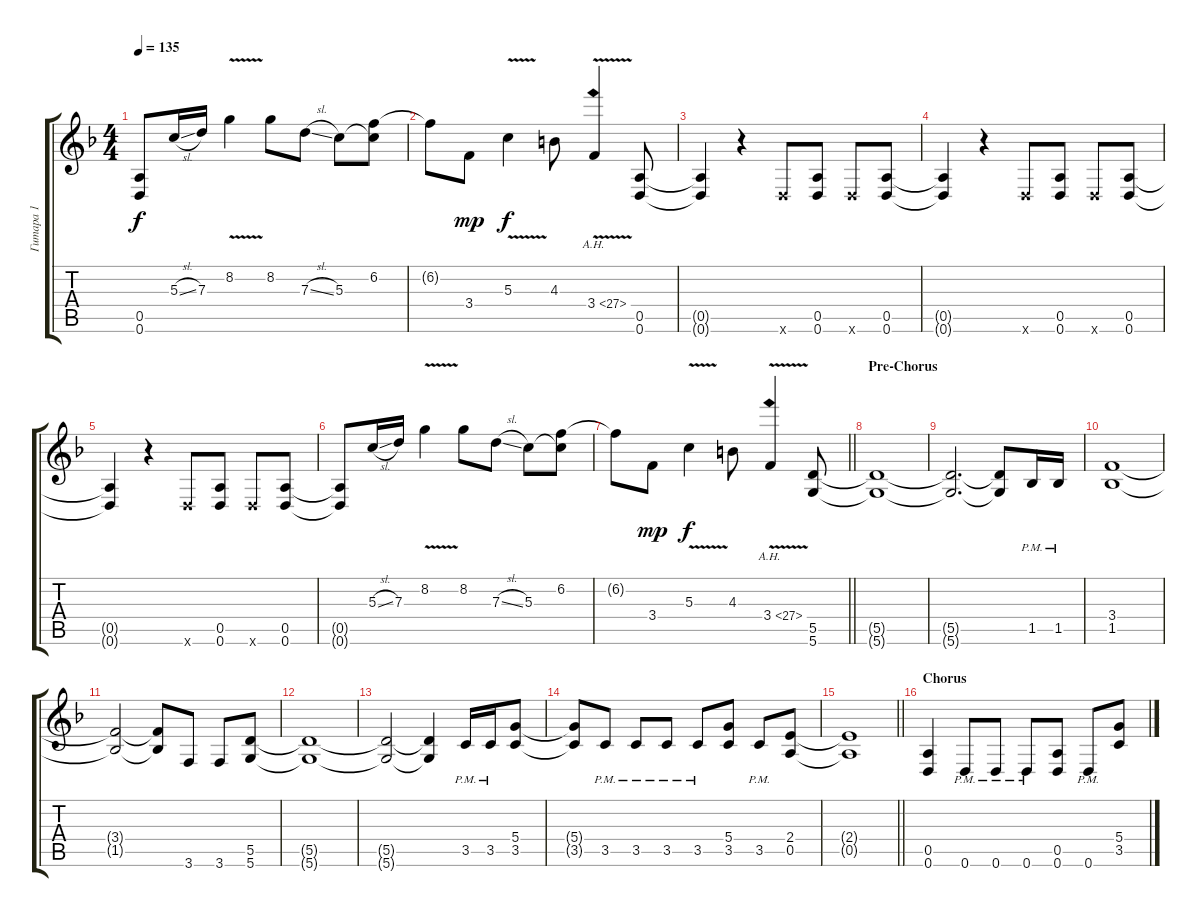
\track ("Гитара 1" "Гитара 1") {instrument distortionguitar}
\staff {score tabs}
\tuning (E4 B3 G3 D3 A2 D2) {hide}
\ts (4 4)
\tempo 135
\clef g2
\ks dminor
(0.5{t} 0.6{t}).8{dy f} 5.3{sl}.16 7.3.16 8.2{v}.4 8.2.8 7.3{sl}.8 5.3.8 (6.2 5.3{t}).8 |
6.2{t}.8 3.4.8{dy mp} 5.3{v}.4{dy f} 4.3.8 3.4{ah 24 v}.4 (0.5 0.6).8 |
(0.5{t} 0.6{t}).4 r.4 0.6{x}.8 (0.5 0.6).8 0.6{x}.8 (0.5 0.6).8 |
(0.5{t} 0.6{t}).4 r.4 0.6{x}.8 (0.5 0.6).8 0.6{x}.8 (0.5 0.6).8 |
(0.5{t} 0.6{t}).4 r.4 0.6{x}.8 (0.5 0.6).8 0.6{x}.8 (0.5 0.6).8 |
(0.5{t} 0.6{t}).8 5.3{sl}.16 7.3.16 8.2{v}.4 8.2.8 7.3{sl}.8 5.3.8 (6.2 5.3{t}).8 |
\barLineRight lightlight
6.2{t}.8 3.4.8{dy mp} 5.3{v}.4{dy f} 4.3.8 3.4{ah 24 v}.4 (5.5 5.6).8 |
\section ("" "Pre-Chorus")
(5.5{t} 5.6{t}).1 |
(5.5{t} 5.6{t}).2{d} (5.5{t} 5.6{t}).8 1.5{pm}.16 1.5{pm}.16 |
(3.4 1.5).1 |
(3.4{t} 1.5{t}).2 (3.4{t} 1.5{t}).8 3.6.8 3.6.8 (5.5 5.6).8 |
(5.5{t} 5.6{t}).1 |
(5.5{t} 5.6{t}).2 (5.5{t} 5.6{t}).4 3.5{pm}.16 3.5{pm}.16 (5.4 3.5).8 |
(5.4{t} 3.5{t}).8 3.5{pm}.8 3.5{pm}.8 3.5{pm}.8 3.5{pm}.8 (5.4 3.5).8 3.5{pm}.8 (2.4 0.5).8 |
\barLineRight lightlight
(2.4{t} 0.5{t}).1 |
\section ("" "Chorus")
(0.5 0.6).4 0.6{pm}.8 0.6{pm}.8 0.6{pm}.8 (0.5 0.6).8 0.6{pm}.8 (5.4 3.5).8
